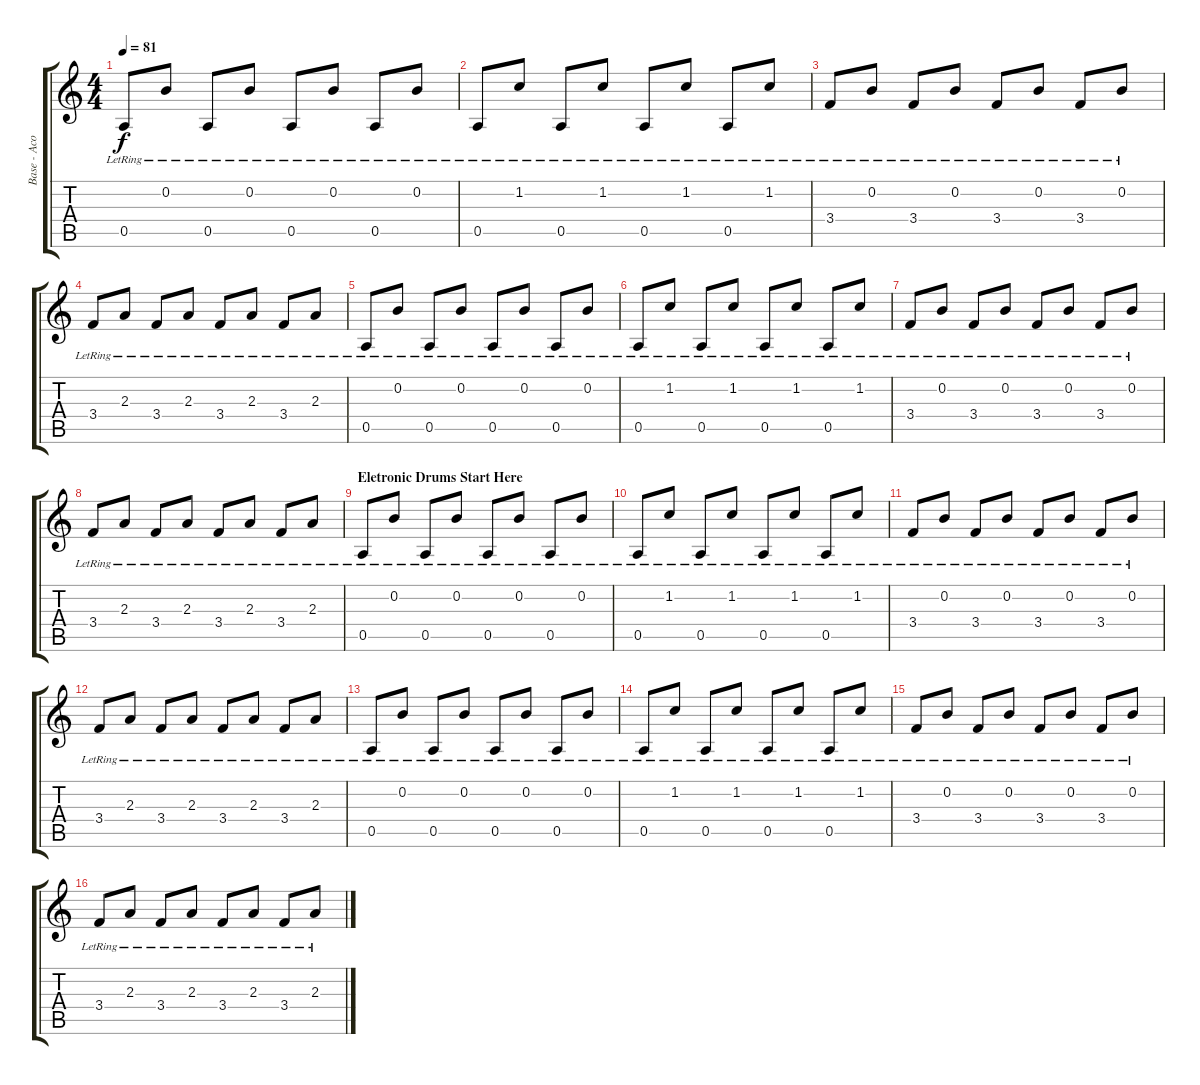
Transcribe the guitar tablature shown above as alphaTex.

\track ("Base - Acoustic Guitar" "Base - Aco") {instrument acousticguitarnylon}
\staff {score tabs}
\tuning (E4 B3 G3 D3 A2 E2) {hide}
\ts (4 4)
\tempo 81
\clef g2
\ks c
0.5{lr}.8{dy f instrument acousticguitarnylon} 0.2{lr}.8 0.5{lr}.8 0.2{lr}.8 0.5{lr}.8 0.2{lr}.8 0.5{lr}.8 0.2{lr}.8 |
0.5{lr}.8 1.2{lr}.8 0.5{lr}.8 1.2{lr}.8 0.5{lr}.8 1.2{lr}.8 0.5{lr}.8 1.2{lr}.8 |
3.4{lr}.8 0.2{lr}.8 3.4{lr}.8 0.2{lr}.8 3.4{lr}.8 0.2{lr}.8 3.4{lr}.8 0.2{lr}.8 |
3.4{lr}.8 2.3{lr}.8 3.4{lr}.8 2.3{lr}.8 3.4{lr}.8 2.3{lr}.8 3.4{lr}.8 2.3{lr}.8 |
0.5{lr}.8 0.2{lr}.8 0.5{lr}.8 0.2{lr}.8 0.5{lr}.8 0.2{lr}.8 0.5{lr}.8 0.2{lr}.8 |
0.5{lr}.8 1.2{lr}.8 0.5{lr}.8 1.2{lr}.8 0.5{lr}.8 1.2{lr}.8 0.5{lr}.8 1.2{lr}.8 |
3.4{lr}.8 0.2{lr}.8 3.4{lr}.8 0.2{lr}.8 3.4{lr}.8 0.2{lr}.8 3.4{lr}.8 0.2{lr}.8 |
3.4{lr}.8 2.3{lr}.8 3.4{lr}.8 2.3{lr}.8 3.4{lr}.8 2.3{lr}.8 3.4{lr}.8 2.3{lr}.8 |
\section ("" "Eletronic Drums Start Here")
0.5{lr}.8 0.2{lr}.8 0.5{lr}.8 0.2{lr}.8 0.5{lr}.8 0.2{lr}.8 0.5{lr}.8 0.2{lr}.8 |
0.5{lr}.8 1.2{lr}.8 0.5{lr}.8 1.2{lr}.8 0.5{lr}.8 1.2{lr}.8 0.5{lr}.8 1.2{lr}.8 |
3.4{lr}.8 0.2{lr}.8 3.4{lr}.8 0.2{lr}.8 3.4{lr}.8 0.2{lr}.8 3.4{lr}.8 0.2{lr}.8 |
3.4{lr}.8 2.3{lr}.8 3.4{lr}.8 2.3{lr}.8 3.4{lr}.8 2.3{lr}.8 3.4{lr}.8 2.3{lr}.8 |
0.5{lr}.8 0.2{lr}.8 0.5{lr}.8 0.2{lr}.8 0.5{lr}.8 0.2{lr}.8 0.5{lr}.8 0.2{lr}.8 |
0.5{lr}.8 1.2{lr}.8 0.5{lr}.8 1.2{lr}.8 0.5{lr}.8 1.2{lr}.8 0.5{lr}.8 1.2{lr}.8 |
3.4{lr}.8 0.2{lr}.8 3.4{lr}.8 0.2{lr}.8 3.4{lr}.8 0.2{lr}.8 3.4{lr}.8 0.2{lr}.8 |
3.4{lr}.8 2.3{lr}.8 3.4{lr}.8 2.3{lr}.8 3.4{lr}.8 2.3{lr}.8 3.4{lr}.8 2.3{lr}.8
